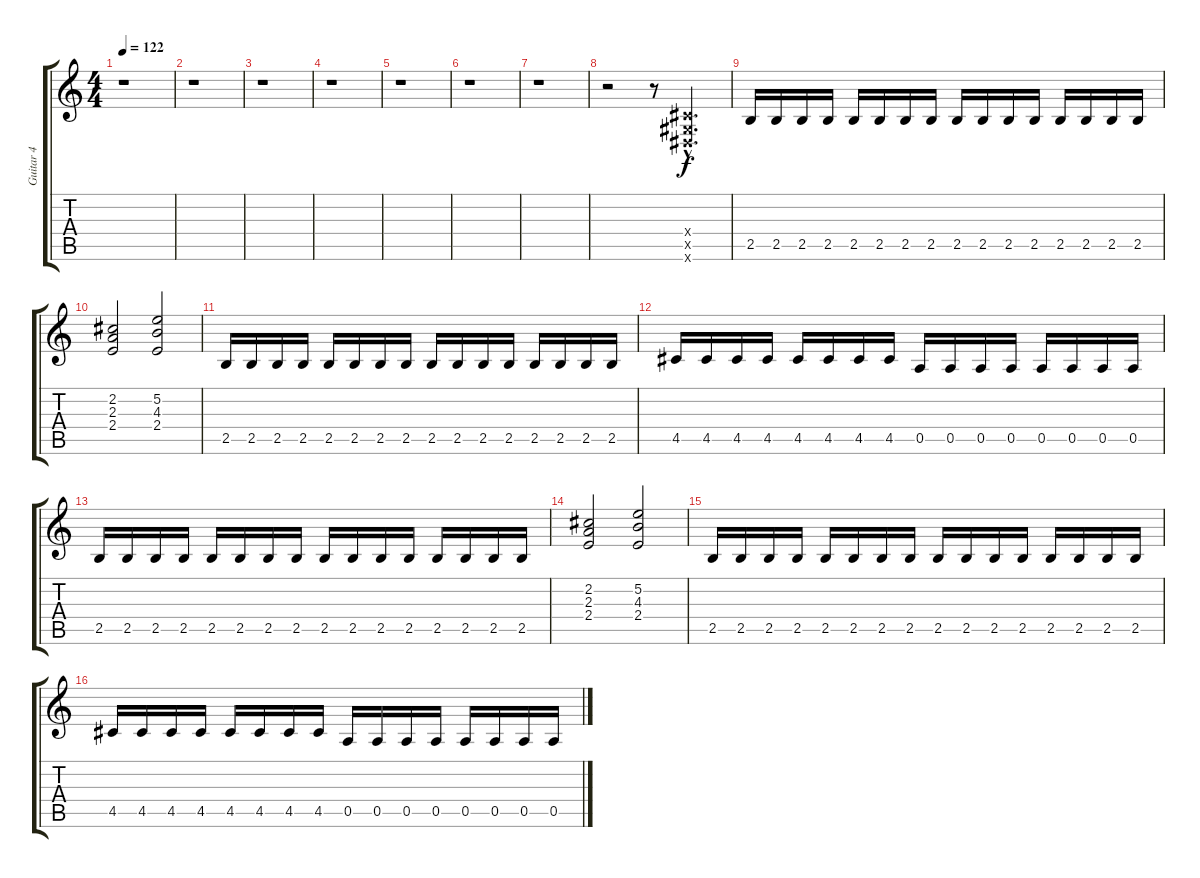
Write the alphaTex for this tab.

\track ("Guitar 4" "Guitar 4") {instrument distortionguitar}
\staff {score tabs}
\tuning (E4 B3 G3 D3 A2 E2) {hide}
\ts (4 4)
\tempo 122
\clef g2
\ks c
r.1{dy f} |
r.1 |
r.1 |
r.1 |
r.1 |
r.1 |
r.1 |
r.2 r.8 (-1.4{hac x} -1.5{hac x} -1.6{hac x}).4{d} |
2.5.16 2.5.16 2.5.16 2.5.16 2.5.16 2.5.16 2.5.16 2.5.16 2.5.16 2.5.16 2.5.16 2.5.16 2.5.16 2.5.16 2.5.16 2.5.16 |
(2.2 2.3 2.4).2 (5.2 4.3 2.4).2 |
2.5.16 2.5.16 2.5.16 2.5.16 2.5.16 2.5.16 2.5.16 2.5.16 2.5.16 2.5.16 2.5.16 2.5.16 2.5.16 2.5.16 2.5.16 2.5.16 |
4.5.16 4.5.16 4.5.16 4.5.16 4.5.16 4.5.16 4.5.16 4.5.16 0.5.16 0.5.16 0.5.16 0.5.16 0.5.16 0.5.16 0.5.16 0.5.16 |
2.5.16 2.5.16 2.5.16 2.5.16 2.5.16 2.5.16 2.5.16 2.5.16 2.5.16 2.5.16 2.5.16 2.5.16 2.5.16 2.5.16 2.5.16 2.5.16 |
(2.2 2.3 2.4).2 (5.2 4.3 2.4).2 |
2.5.16 2.5.16 2.5.16 2.5.16 2.5.16 2.5.16 2.5.16 2.5.16 2.5.16 2.5.16 2.5.16 2.5.16 2.5.16 2.5.16 2.5.16 2.5.16 |
4.5.16 4.5.16 4.5.16 4.5.16 4.5.16 4.5.16 4.5.16 4.5.16 0.5.16 0.5.16 0.5.16 0.5.16 0.5.16 0.5.16 0.5.16 0.5.16
